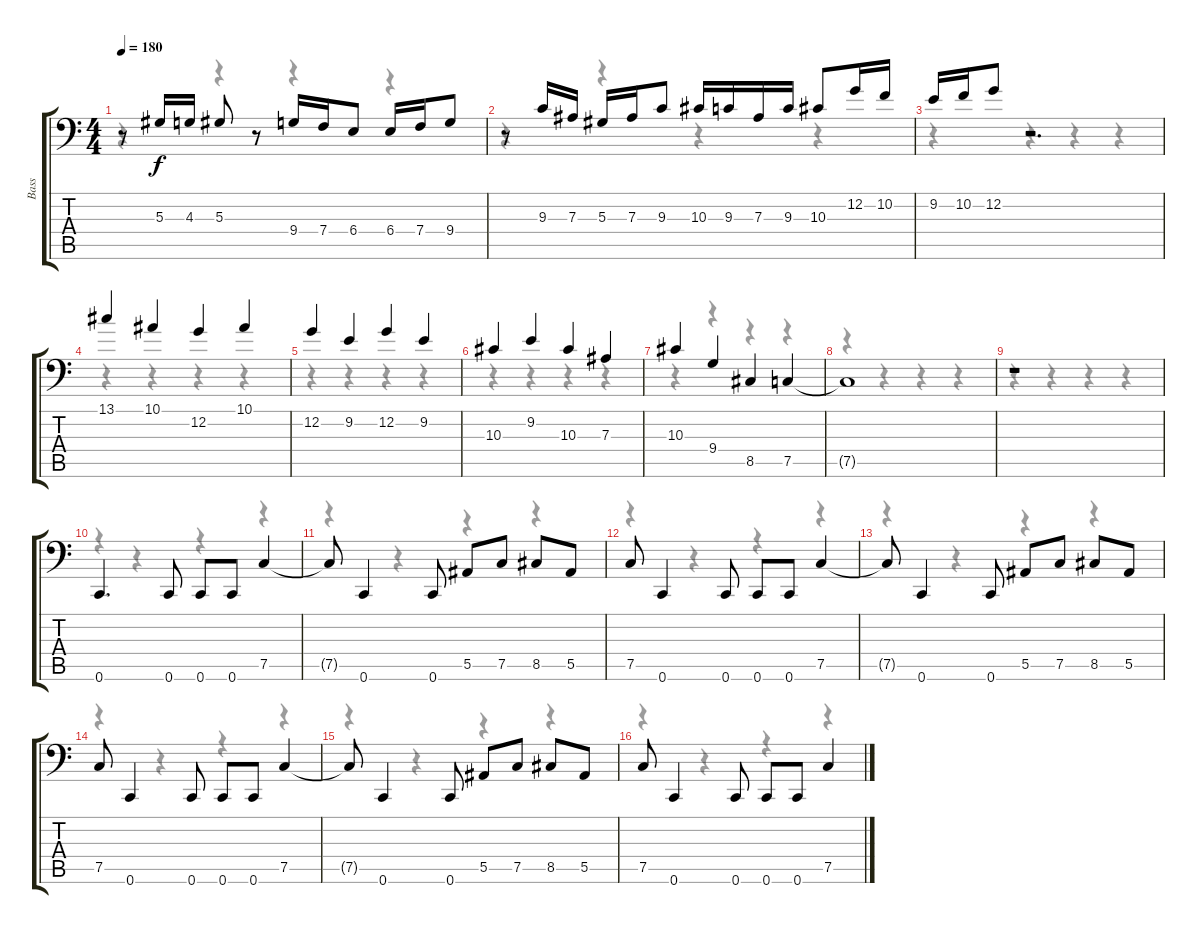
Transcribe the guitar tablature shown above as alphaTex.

\track ("Bass" "Bass") {instrument electricbassfinger}
\staff {score tabs}
\tuning (C3 G2 Eb2 Bb1 F1 C1) {hide}
\voice
\ts (4 4)
\tempo 180
\clef f4
\ks c
r.8{dy f} 5.3.16 4.3.16 5.3.8 r.8 9.4.16 7.4.16 6.4.8 6.4.16 7.4.16 9.4.8 |
r.8 9.3.16 7.3.16 5.3.16 7.3.16 9.3.8 10.3.16 9.3.16 7.3.16 9.3.16 10.3.8 12.2.16 10.2.16 |
9.2.16 10.2.16 12.2.8 r.2{d} |
13.1.4 10.1.4 12.2.4 10.1.4 |
12.2.4 9.2.4 12.2.4 9.2.4 |
10.3.4 9.2.4 10.3.4 7.3.4 |
10.3.4 9.4.4 8.5.4 7.5.4 |
7.5{t}.1 |
r.1 |
0.6.4{d} 0.6.8 0.6.8 0.6.8 7.5.4 |
7.5{t}.8 0.6.4 0.6.8 5.5.8 7.5.8 8.5.8 5.5.8 |
7.5.8 0.6.4 0.6.8 0.6.8 0.6.8 7.5.4 |
7.5{t}.8 0.6.4 0.6.8 5.5.8 7.5.8 8.5.8 5.5.8 |
7.5.8 0.6.4 0.6.8 0.6.8 0.6.8 7.5.4 |
7.5{t}.8 0.6.4 0.6.8 5.5.8 7.5.8 8.5.8 5.5.8 |
7.5.8 0.6.4 0.6.8 0.6.8 0.6.8 7.5.4
\voice
\clef f4
\ottava regular
\simile none
\ks c
r.4{dy f} r.4 r.4 r.4 |
r.4 r.4 r.4 r.4 |
r.4 r.4 r.4 r.4 |
r.4 r.4 r.4 r.4 |
r.4 r.4 r.4 r.4 |
r.4 r.4 r.4 r.4 |
r.4 r.4 r.4 r.4 |
r.4 r.4 r.4 r.4 |
r.4 r.4 r.4 r.4 |
r.4 r.4 r.4 r.4 |
r.4 r.4 r.4 r.4 |
r.4 r.4 r.4 r.4 |
r.4 r.4 r.4 r.4 |
r.4 r.4 r.4 r.4 |
r.4 r.4 r.4 r.4 |
r.4 r.4 r.4 r.4
